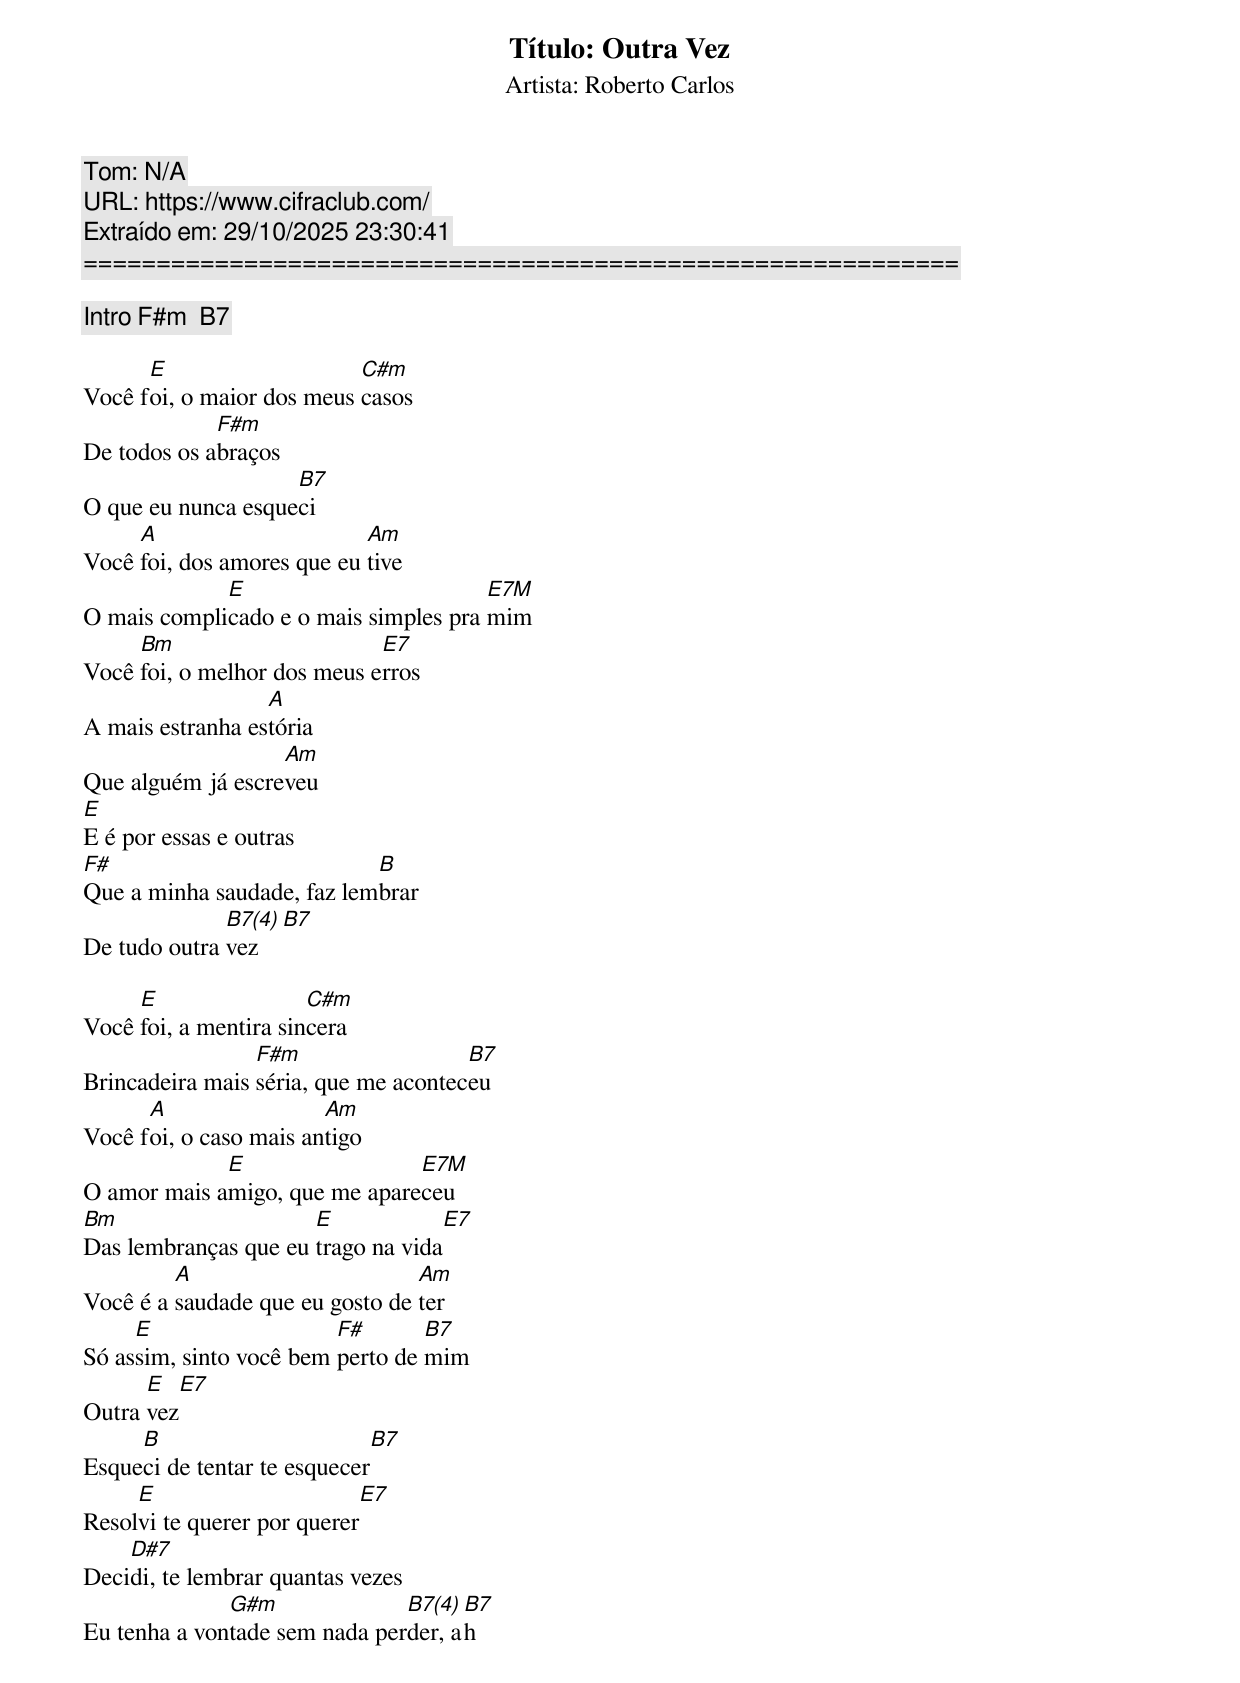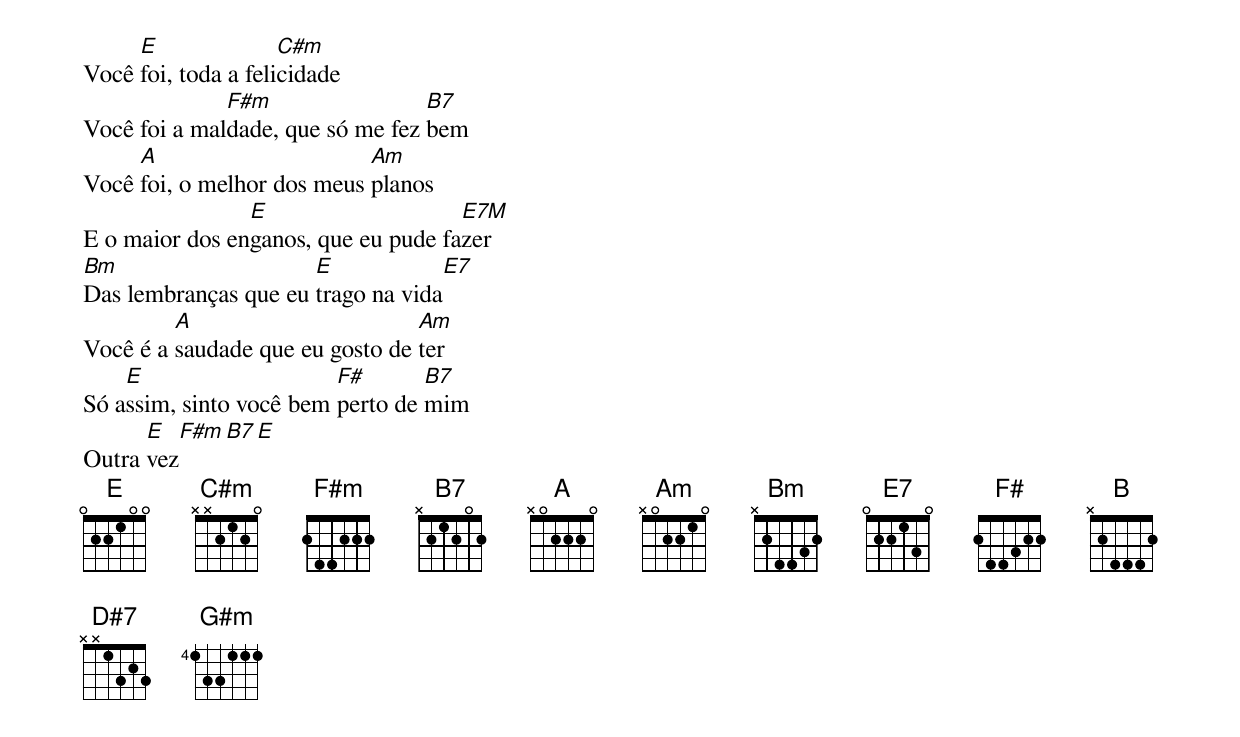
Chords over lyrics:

Título: Outra Vez
Artista: Roberto Carlos
Tom: N/A
URL: https://www.cifraclub.com/
Extraído em: 29/10/2025 23:30:41
============================================================

[Intro] F#m  B7

      E                    C#m
Você foi, o maior dos meus casos
             F#m
De todos os abraços
                    B7
O que eu nunca esqueci
     A                      Am
Você foi, dos amores que eu tive
             E                         E7M
O mais complicado e o mais simples pra mim
     Bm                      E7
Você foi, o melhor dos meus erros
                  A
A mais estranha estória
                   Am
Que alguém já escreveu
E
E é por essas e outras
F#                          B
Que a minha saudade, faz lembrar
              B7(4)  B7
De tudo outra vez

     E                 C#m
Você foi, a mentira sincera
                 F#m                  B7
Brincadeira mais séria, que me aconteceu
      A                 Am
Você foi, o caso mais antigo
             E                 E7M
O amor mais amigo, que me apareceu
Bm                    E             E7
Das lembranças que eu trago na vida
         A                       Am
Você é a saudade que eu gosto de ter
     E                   F#       B7
Só assim, sinto você bem perto de mim
      E   E7
Outra vez
     B                        B7
Esqueci de tentar te esquecer
     E                       E7
Resolvi te querer por querer
    D#7
Decidi, te lembrar quantas vezes
              G#m              B7(4) B7
Eu tenha a vontade sem nada perder, ah
     E               C#m
Você foi, toda a felicidade
              F#m                 B7
Você foi a maldade, que só me fez bem
     A                      Am
Você foi, o melhor dos meus planos
                E                    E7M
E o maior dos enganos, que eu pude fazer
Bm                    E             E7
Das lembranças que eu trago na vida
         A                       Am
Você é a saudade que eu gosto de ter
    E                    F#       B7
Só assim, sinto você bem perto de mim
      E   F#m  B7  E
Outra vez
